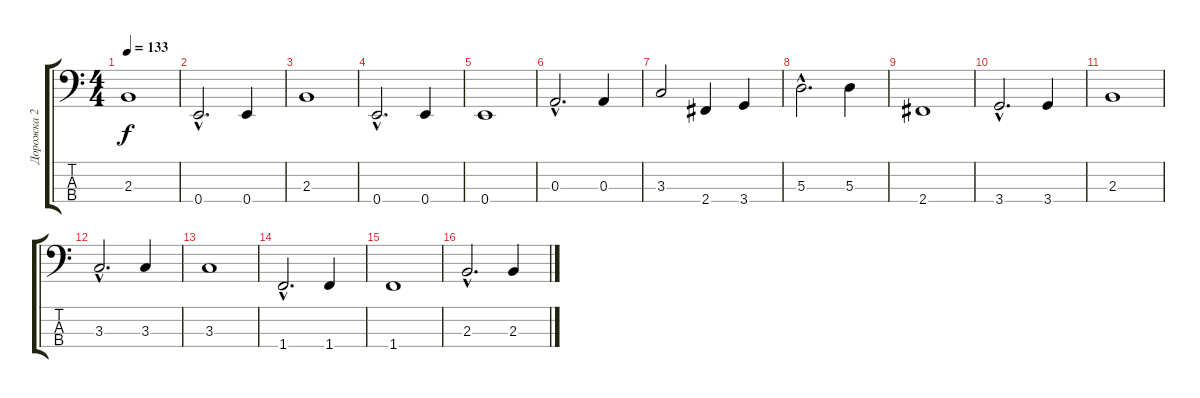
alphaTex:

\track ("Дорожка 2" "Дорожка 2") {instrument electricbasspick}
\staff {score tabs}
\tuning (G2 D2 A1 E1) {hide}
\ts (4 4)
\tempo 133
\clef f4
\ks c
2.3.1{dy f} |
0.4{hac}.2{d} 0.4.4 |
2.3.1 |
0.4{hac}.2{d} 0.4.4 |
0.4.1 |
0.3{hac}.2{d} 0.3.4 |
3.3.2 2.4.4 3.4.4 |
5.3{hac}.2{d} 5.3.4 |
2.4.1 |
3.4{hac}.2{d} 3.4.4 |
2.3.1 |
3.3{hac}.2{d} 3.3.4 |
3.3.1 |
1.4{hac}.2{d} 1.4.4 |
1.4.1 |
2.3{hac}.2{d} 2.3.4
